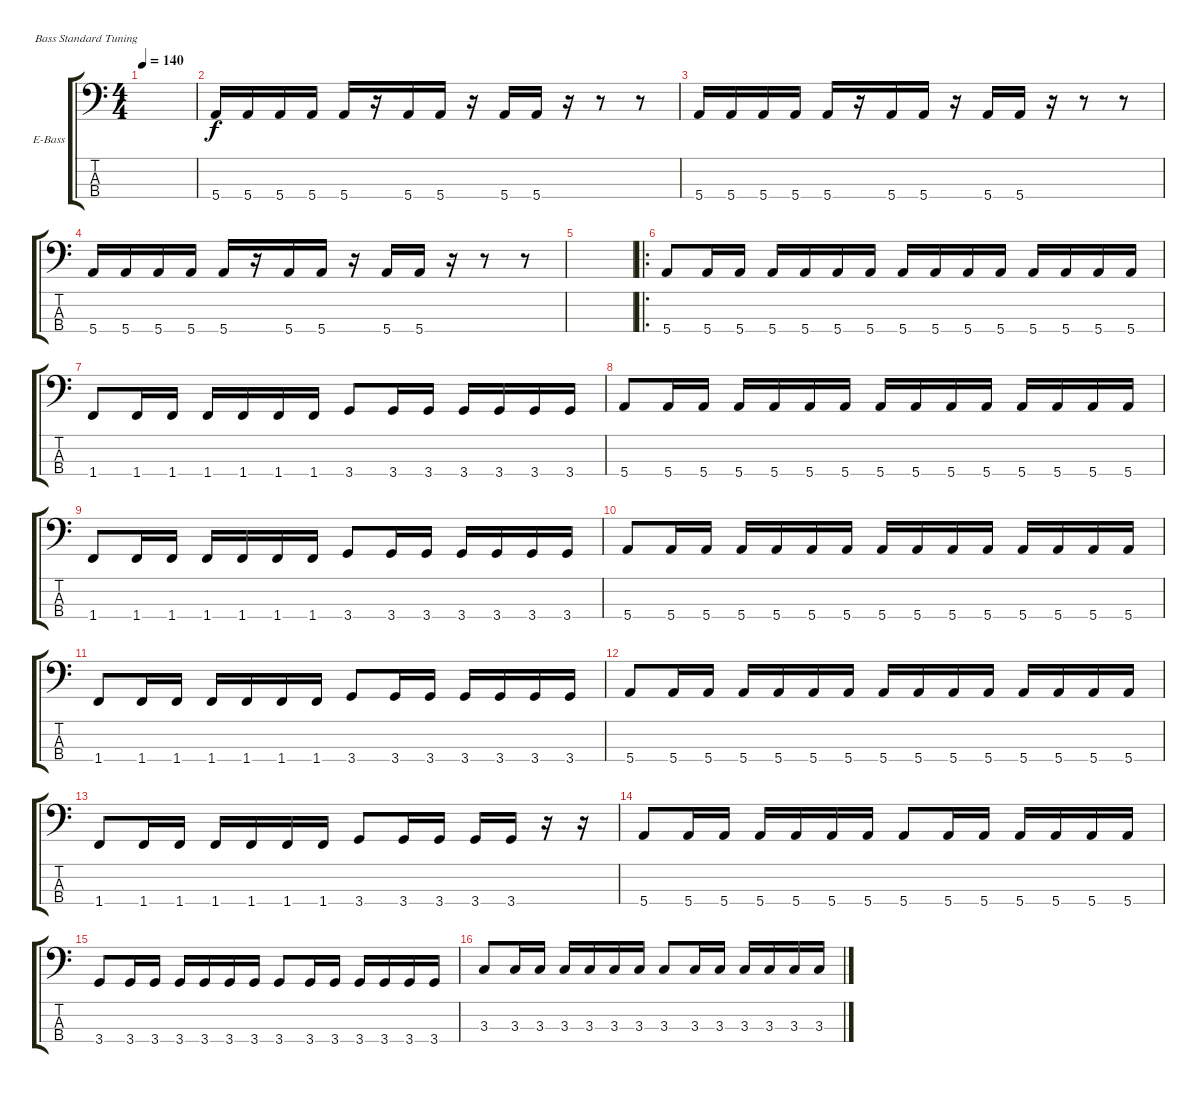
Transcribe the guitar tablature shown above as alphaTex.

\defaultSystemsLayout 4
\bracketExtendMode groupsimilarinstruments
\firstSystemTrackNameOrientation horizontal
\otherSystemsTrackNameOrientation horizontal
\track ("Тимонин" "E-Bass") {instrument electricbassfinger}
\staff {score tabs}
\tuning (G2 D2 A1 E1)
\ts (4 4)
\tempo 140
\clef f4
\scale
0.485477
\ks c
|
\scale
0.257261 5.4.16 5.4.16 5.4.16 5.4.16 5.4.16 r.16 5.4.16 5.4.16 r.16 5.4.16 5.4.16 r.16 r.8 r.8 |
\scale
0.257261 5.4.16 5.4.16 5.4.16 5.4.16 5.4.16 r.16 5.4.16 5.4.16 r.16 5.4.16 5.4.16 r.16 r.8 r.8 |
\scale
0.313131 5.4.16 5.4.16 5.4.16 5.4.16 5.4.16 r.16 5.4.16 5.4.16 r.16 5.4.16 5.4.16 r.16 r.8 r.8 |
\scale
0.313131 |
\ro
\scale
0.373737 5.4.8 5.4.16 5.4.16 5.4.16 5.4.16 5.4.16 5.4.16 5.4.16 5.4.16 5.4.16 5.4.16 5.4.16 5.4.16 5.4.16 5.4.16 |
\scale
0.333333 1.4.8 1.4.16 1.4.16 1.4.16 1.4.16 1.4.16 1.4.16 3.4.8 3.4.16 3.4.16 3.4.16 3.4.16 3.4.16 3.4.16 |
\scale
0.333333 5.4.8 5.4.16 5.4.16 5.4.16 5.4.16 5.4.16 5.4.16 5.4.16 5.4.16 5.4.16 5.4.16 5.4.16 5.4.16 5.4.16 5.4.16 |
\scale
0.333333 1.4.8 1.4.16 1.4.16 1.4.16 1.4.16 1.4.16 1.4.16 3.4.8 3.4.16 3.4.16 3.4.16 3.4.16 3.4.16 3.4.16 |
\scale
0.333333 5.4.8 5.4.16 5.4.16 5.4.16 5.4.16 5.4.16 5.4.16 5.4.16 5.4.16 5.4.16 5.4.16 5.4.16 5.4.16 5.4.16 5.4.16 |
\scale
0.333333 1.4.8 1.4.16 1.4.16 1.4.16 1.4.16 1.4.16 1.4.16 3.4.8 3.4.16 3.4.16 3.4.16 3.4.16 3.4.16 3.4.16 |
\scale
0.333333 5.4.8 5.4.16 5.4.16 5.4.16 5.4.16 5.4.16 5.4.16 5.4.16 5.4.16 5.4.16 5.4.16 5.4.16 5.4.16 5.4.16 5.4.16 |
\scale
0.333333 1.4.8 1.4.16 1.4.16 1.4.16 1.4.16 1.4.16 1.4.16 3.4.8 3.4.16 3.4.16 3.4.16 3.4.16 r.16 r.16 |
\scale
0.333333 5.4.8 5.4.16 5.4.16 5.4.16 5.4.16 5.4.16 5.4.16 5.4.8 5.4.16 5.4.16 5.4.16 5.4.16 5.4.16 5.4.16 |
\scale
0.333333 3.4.8 3.4.16 3.4.16 3.4.16 3.4.16 3.4.16 3.4.16 3.4.8 3.4.16 3.4.16 3.4.16 3.4.16 3.4.16 3.4.16 |
\scale
0.333333 3.3.8 3.3.16 3.3.16 3.3.16 3.3.16 3.3.16 3.3.16 3.3.8 3.3.16 3.3.16 3.3.16 3.3.16 3.3.16 3.3.16
